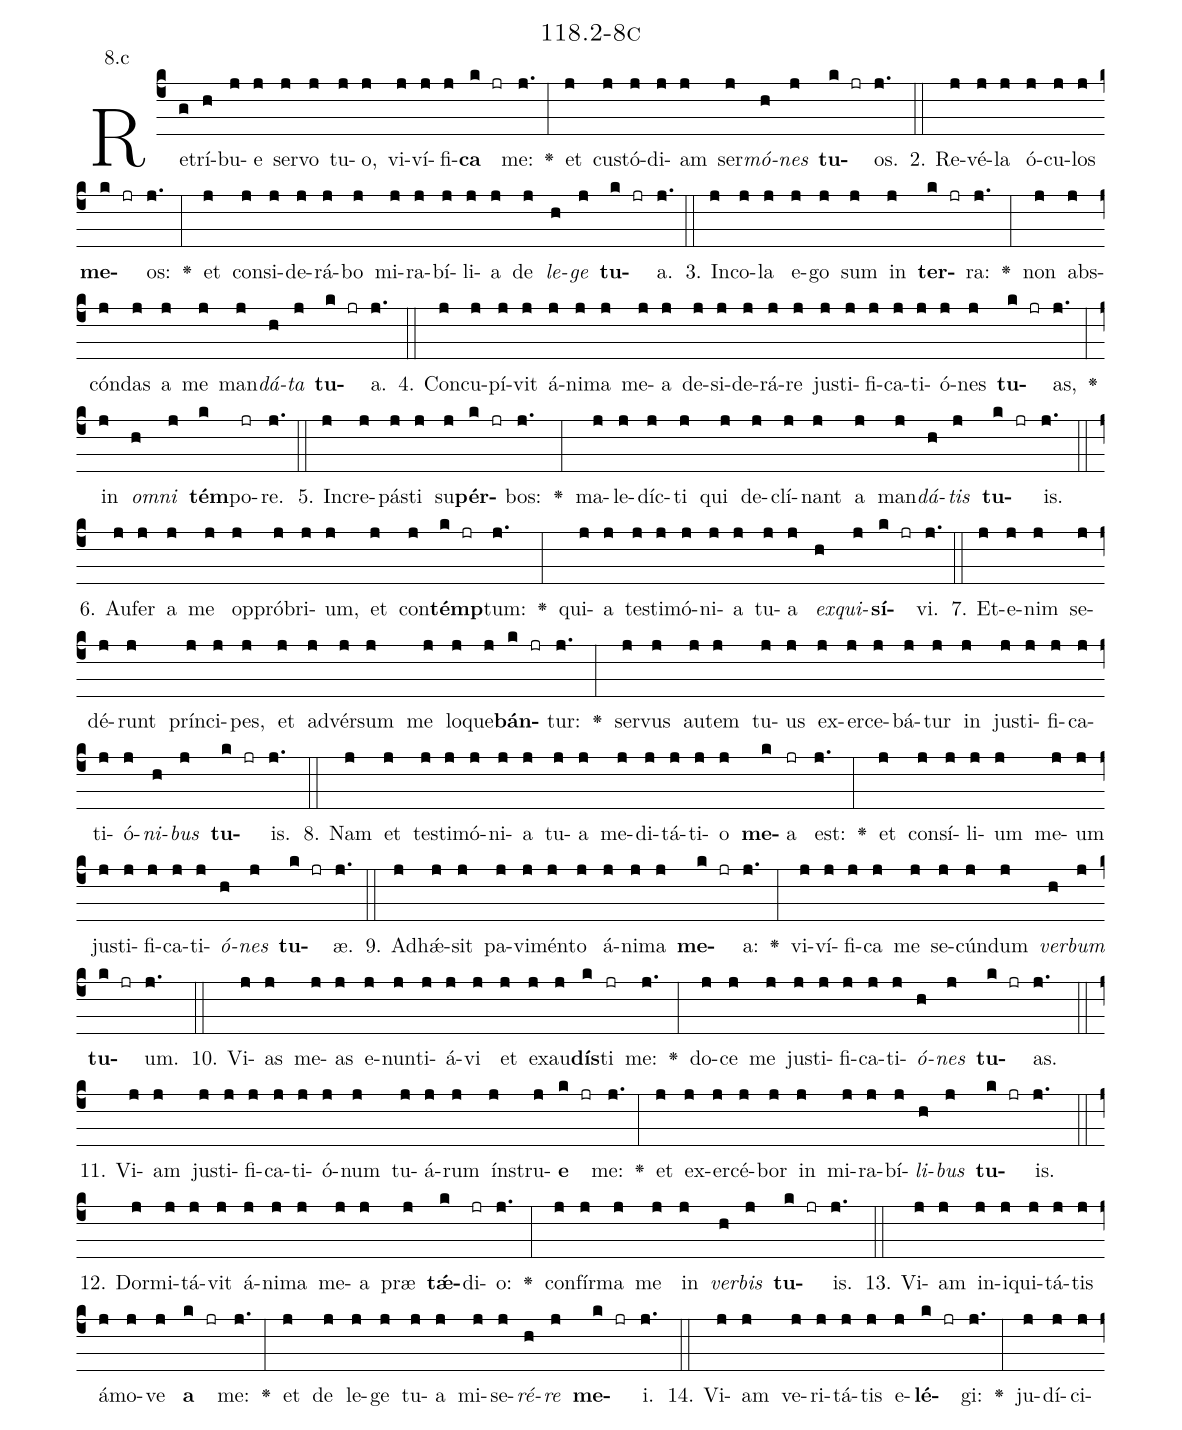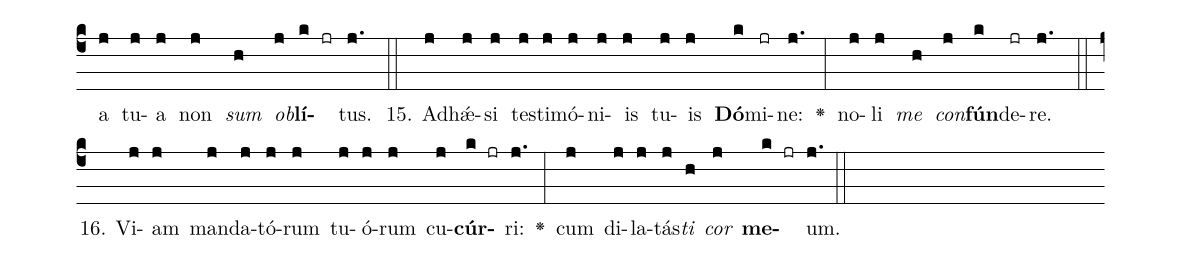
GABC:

name: 118.2-8c;
annotation: 8.c;
%%
(c4)Re(g)trí(h)bu(j)e(j) ser(j)vo(j) tu(j)o,(j) vi(j)ví(j)fi(j)<b>ca</b>(k jr) me:(j.) <v>\greheightstar</v>(:) et(j) cus(j)tó(j)di(j)am(j) ser(j)<i>mó</i>(h)<i>nes</i>(j) <b>tu</b>(k jr)os.(j.) (::)
2. Re(j)vé(j)la(j) ó(j)cu(j)los(j) <b>me</b>(k jr)os:(j.) <v>\greheightstar</v>(:) et(j) con(j)si(j)de(j)rá(j)bo(j) mi(j)ra(j)bí(j)li(j)a(j) de(j) <i>le</i>(h)<i>ge</i>(j) <b>tu</b>(k jr)a.(j.) (::)
3. In(j)co(j)la(j) e(j)go(j) sum(j) in(j) <b>ter</b>(k jr)ra:(j.) <v>\greheightstar</v>(:) non(j) abs(j)cón(j)das(j) a(j) me(j) man(j)<i>dá</i>(h)<i>ta</i>(j) <b>tu</b>(k jr)a.(j.) (::)
4. Con(j)cu(j)pí(j)vit(j) á(j)ni(j)ma(j) me(j)a(j) de(j)si(j)de(j)rá(j)re(j) jus(j)ti(j)fi(j)ca(j)ti(j)ó(j)nes(j) <b>tu</b>(k jr)as,(j.) <v>\greheightstar</v>(:) in(j) <i>om</i>(h)<i>ni</i>(j) <b>tém</b>(k)po(jr)re.(j.) (::)
5. In(j)cre(j)pás(j)ti(j) su(j)<b>pér</b>(k jr)bos:(j.) <v>\greheightstar</v>(:) ma(j)le(j)díc(j)ti(j) qui(j) de(j)clí(j)nant(j) a(j) man(j)<i>dá</i>(h)<i>tis</i>(j) <b>tu</b>(k jr)is.(j.) (::)
6. Au(j)fer(j) a(j) me(j) op(j)pró(j)bri(j)um,(j) et(j) con(j)<b>témp</b>(k jr)tum:(j.) <v>\greheightstar</v>(:) qui(j)a(j) tes(j)ti(j)mó(j)ni(j)a(j) tu(j)a(j) <i>ex</i>(h)<i>qui</i>(j)<b>sí</b>(k jr)vi.(j.) (::)
7. Et(j)e(j)nim(j) se(j)dé(j)runt(j) prín(j)ci(j)pes,(j) et(j) ad(j)vér(j)sum(j) me(j) lo(j)que(j)<b>bán</b>(k jr)tur:(j.) <v>\greheightstar</v>(:) ser(j)vus(j) au(j)tem(j) tu(j)us(j) ex(j)er(j)ce(j)bá(j)tur(j) in(j) jus(j)ti(j)fi(j)ca(j)ti(j)ó(j)<i>ni</i>(h)<i>bus</i>(j) <b>tu</b>(k jr)is.(j.) (::)
8. Nam(j) et(j) tes(j)ti(j)mó(j)ni(j)a(j) tu(j)a(j) me(j)di(j)tá(j)ti(j)o(j) <b>me</b>(k)a(jr) est:(j.) <v>\greheightstar</v>(:) et(j) con(j)sí(j)li(j)um(j) me(j)um(j) jus(j)ti(j)fi(j)ca(j)ti(j)<i>ó</i>(h)<i>nes</i>(j) <b>tu</b>(k jr)æ.(j.) (::)
9. Ad(j)hǽ(j)sit(j) pa(j)vi(j)mén(j)to(j) á(j)ni(j)ma(j) <b>me</b>(k jr)a:(j.) <v>\greheightstar</v>(:) vi(j)ví(j)fi(j)ca(j) me(j) se(j)cún(j)dum(j) <i>ver</i>(h)<i>bum</i>(j) <b>tu</b>(k jr)um.(j.) (::)
10. Vi(j)as(j) me(j)as(j) e(j)nun(j)ti(j)á(j)vi(j) et(j) ex(j)au(j)<b>dís</b>(k)ti(jr) me:(j.) <v>\greheightstar</v>(:) do(j)ce(j) me(j) jus(j)ti(j)fi(j)ca(j)ti(j)<i>ó</i>(h)<i>nes</i>(j) <b>tu</b>(k jr)as.(j.) (::)
11. Vi(j)am(j) jus(j)ti(j)fi(j)ca(j)ti(j)ó(j)num(j) tu(j)á(j)rum(j) ín(j)stru(j)<b>e</b>(k jr) me:(j.) <v>\greheightstar</v>(:) et(j) ex(j)er(j)cé(j)bor(j) in(j) mi(j)ra(j)bí(j)<i>li</i>(h)<i>bus</i>(j) <b>tu</b>(k jr)is.(j.) (::)
12. Dor(j)mi(j)tá(j)vit(j) á(j)ni(j)ma(j) me(j)a(j) præ(j) <b>tǽ</b>(k)di(jr)o:(j.) <v>\greheightstar</v>(:) con(j)fír(j)ma(j) me(j) in(j) <i>ver</i>(h)<i>bis</i>(j) <b>tu</b>(k jr)is.(j.) (::)
13. Vi(j)am(j) in(j)i(j)qui(j)tá(j)tis(j) á(j)mo(j)ve(j) <b>a</b>(k jr) me:(j.) <v>\greheightstar</v>(:) et(j) de(j) le(j)ge(j) tu(j)a(j) mi(j)se(j)<i>ré</i>(h)<i>re</i>(j) <b>me</b>(k jr)i.(j.) (::)
14. Vi(j)am(j) ve(j)ri(j)tá(j)tis(j) e(j)<b>lé</b>(k jr)gi:(j.) <v>\greheightstar</v>(:) ju(j)dí(j)ci(j)a(j) tu(j)a(j) non(j) <i>sum</i>(h) <i>ob</i>(j)<b>lí</b>(k jr)tus.(j.) (::)
15. Ad(j)hǽ(j)si(j) tes(j)ti(j)mó(j)ni(j)is(j) tu(j)is(j) <b>Dó</b>(k)mi(jr)ne:(j.) <v>\greheightstar</v>(:) no(j)li(j) <i>me</i>(h) <i>con</i>(j)<b>fún</b>(k)de(jr)re.(j.) (::)
16. Vi(j)am(j) man(j)da(j)tó(j)rum(j) tu(j)ó(j)rum(j) cu(j)<b>cúr</b>(k jr)ri:(j.) <v>\greheightstar</v>(:) cum(j) di(j)la(j)tás(j)<i>ti</i>(h) <i>cor</i>(j) <b>me</b>(k jr)um.(j.) (::)
